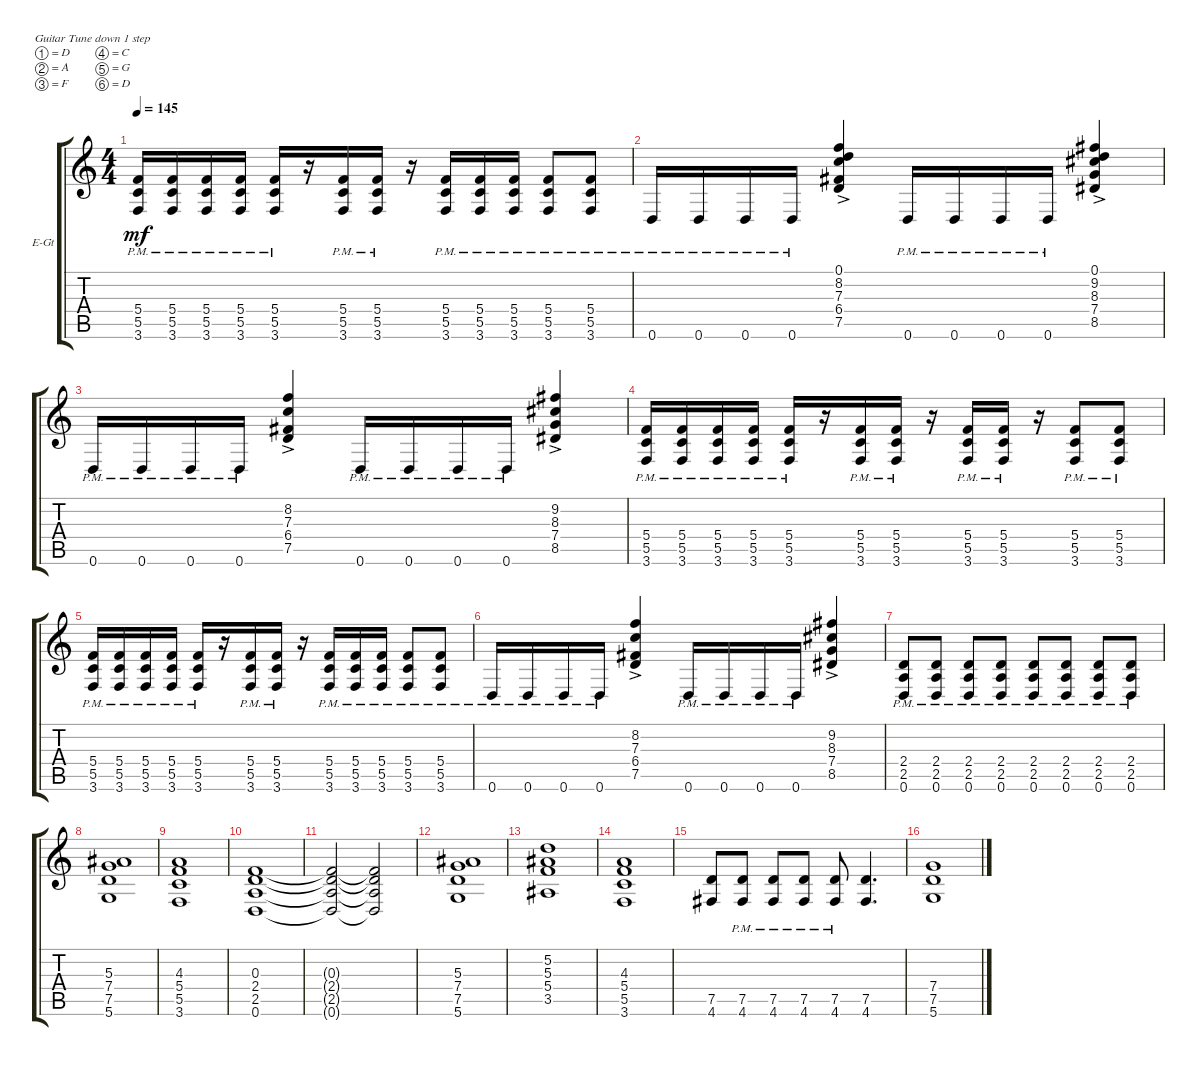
\defaultSystemsLayout 4
\bracketExtendMode groupsimilarinstruments
\firstSystemTrackNameOrientation horizontal
\otherSystemsTrackNameOrientation horizontal
\track ("Rithm Guitar 2" "E-Gt") {instrument distortionguitar}
\staff {score tabs}
\tuning (D4 A3 F3 C3 G2 D2)
\ts (4 4)
\tempo 145
\clef g2
\ks c
(3.6{pm} 5.5{pm} 5.4{pm}).16{dy mf} (3.6{pm} 5.5{pm} 5.4{pm}).16 (3.6{pm} 5.5{pm} 5.4{pm}).16 (3.6{pm} 5.5{pm} 5.4{pm}).16 (3.6{pm} 5.5{pm} 5.4{pm}).16 r.16 (3.6{pm} 5.5{pm} 5.4{pm}).16 (3.6{pm} 5.5{pm} 5.4{pm}).16 r.16 (3.6{pm} 5.5{pm} 5.4{pm}).16 (3.6{pm} 5.5{pm} 5.4{pm}).16 (3.6{pm} 5.5{pm} 5.4{pm}).16 (3.6{pm} 5.5{pm} 5.4{pm}).8 (3.6{pm} 5.5{pm} 5.4{pm}).8 |
0.6{pm}.16 0.6{pm}.16 0.6{pm}.16 0.6{pm}.16 (7.3 8.2{ac} 6.4 7.5 0.1).4 0.6{pm}.16 0.6{pm}.16 0.6{pm}.16 0.6{pm}.16 (7.4 8.3 9.2{ac} 8.5 0.1).4 |
0.6{pm}.16 0.6{pm}.16 0.6{pm}.16 0.6{pm}.16 (7.3 8.2{ac} 6.4 7.5).4 0.6{pm}.16 0.6{pm}.16 0.6{pm}.16 0.6{pm}.16 (7.4 8.3 9.2{ac} 8.5).4 |
(3.6{pm} 5.5{pm} 5.4{pm}).16 (3.6{pm} 5.5{pm} 5.4{pm}).16 (3.6{pm} 5.5{pm} 5.4{pm}).16 (3.6{pm} 5.5{pm} 5.4{pm}).16 (3.6{pm} 5.5{pm} 5.4{pm}).16 r.16 (3.6{pm} 5.5{pm} 5.4{pm}).16 (3.6{pm} 5.5{pm} 5.4{pm}).16 r.16 (3.6{pm} 5.5{pm} 5.4{pm}).16 (3.6{pm} 5.5{pm} 5.4{pm}).16 r.16 (3.6{pm} 5.5{pm} 5.4{pm}).8 (3.6{pm} 5.5{pm} 5.4{pm}).8 |
(3.6{pm} 5.5{pm} 5.4{pm}).16 (3.6{pm} 5.5{pm} 5.4{pm}).16 (3.6{pm} 5.5{pm} 5.4{pm}).16 (3.6{pm} 5.5{pm} 5.4{pm}).16 (3.6{pm} 5.5{pm} 5.4{pm}).16 r.16 (3.6{pm} 5.5{pm} 5.4{pm}).16 (3.6{pm} 5.5{pm} 5.4{pm}).16 r.16 (3.6{pm} 5.5{pm} 5.4{pm}).16 (3.6{pm} 5.5{pm} 5.4{pm}).16 (3.6{pm} 5.5{pm} 5.4{pm}).16 (3.6{pm} 5.5{pm} 5.4{pm}).8 (3.6{pm} 5.5{pm} 5.4{pm}).8 |
0.6{pm}.16 0.6{pm}.16 0.6{pm}.16 0.6{pm}.16 (7.3 8.2{ac} 6.4 7.5).4 0.6{pm}.16 0.6{pm}.16 0.6{pm}.16 0.6{pm}.16 (7.4 8.3 9.2{ac} 8.5).4 |
(2.4{pm} 2.5{pm} 0.6{pm}).8 (2.4{pm} 2.5{pm} 0.6{pm}).8 (2.4{pm} 2.5{pm} 0.6{pm}).8 (2.4{pm} 2.5{pm} 0.6{pm}).8 (2.4{pm} 2.5{pm} 0.6{pm}).8 (2.4{pm} 2.5{pm} 0.6{pm}).8 (2.4{pm} 2.5{pm} 0.6{pm}).8 (2.4{pm} 2.5{pm} 0.6{pm}).8 |
(5.6 7.5 7.4 5.3).1 |
(3.6 5.5 5.4 4.3).1 |
(0.6 2.5 2.4 0.3).1 |
(2.4{t} 2.5{t} 0.6{t} 0.3{t}).2 (0.3{t} 2.4{t} 2.5{t} 0.6{t}).2 |
(5.6 7.5 7.4 5.3).1 |
(3.5 5.4 5.3 5.2).1 |
(5.5 5.4 3.6 4.3).1 |
(4.6 7.5).8 (4.6{pm} 7.5{pm}).8 (4.6{pm} 7.5{pm}).8 (4.6{pm} 7.5{pm}).8 (4.6{pm} 7.5{pm}).8 (4.6 7.5).4{d} |
(5.6 7.5 7.4).1
